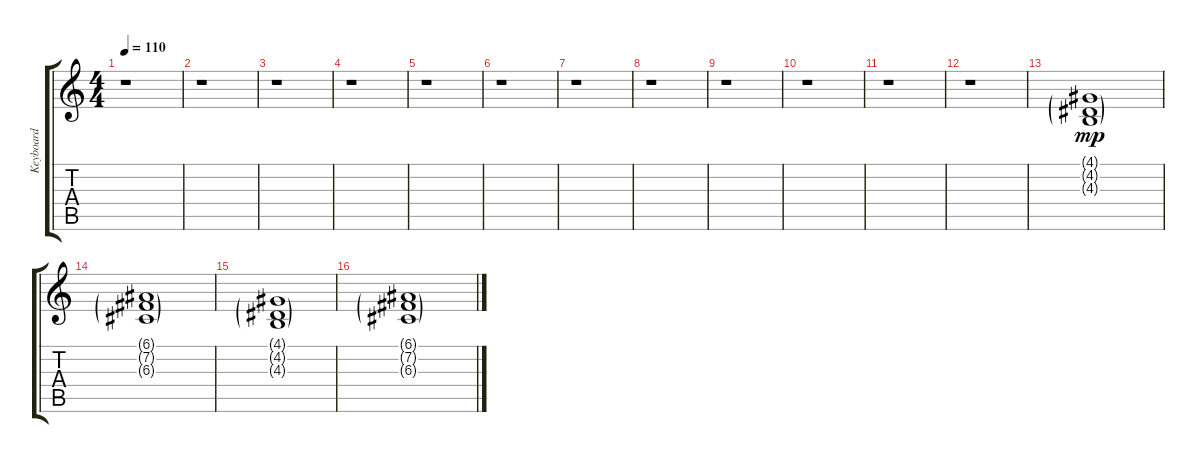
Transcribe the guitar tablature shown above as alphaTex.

\track ("Keyboard" "Keyboard") {instrument stringensemble2}
\staff {score tabs}
\tuning (E4 B3 G3 D3 A2 E2) {hide}
\ts (4 4)
\tempo 110
\clef g2
\ks c
r.1{dy mp instrument stringensemble2} |
r.1 |
r.1 |
r.1 |
r.1 |
r.1 |
r.1 |
r.1 |
r.1 |
r.1 |
r.1 |
r.1 |
(4.1{g} 4.2{g} 4.3{g}).1 |
(6.1{g} 7.2{g} 6.3{g}).1 |
(4.1{g} 4.2{g} 4.3{g}).1 |
(6.1{g} 7.2{g} 6.3{g}).1
